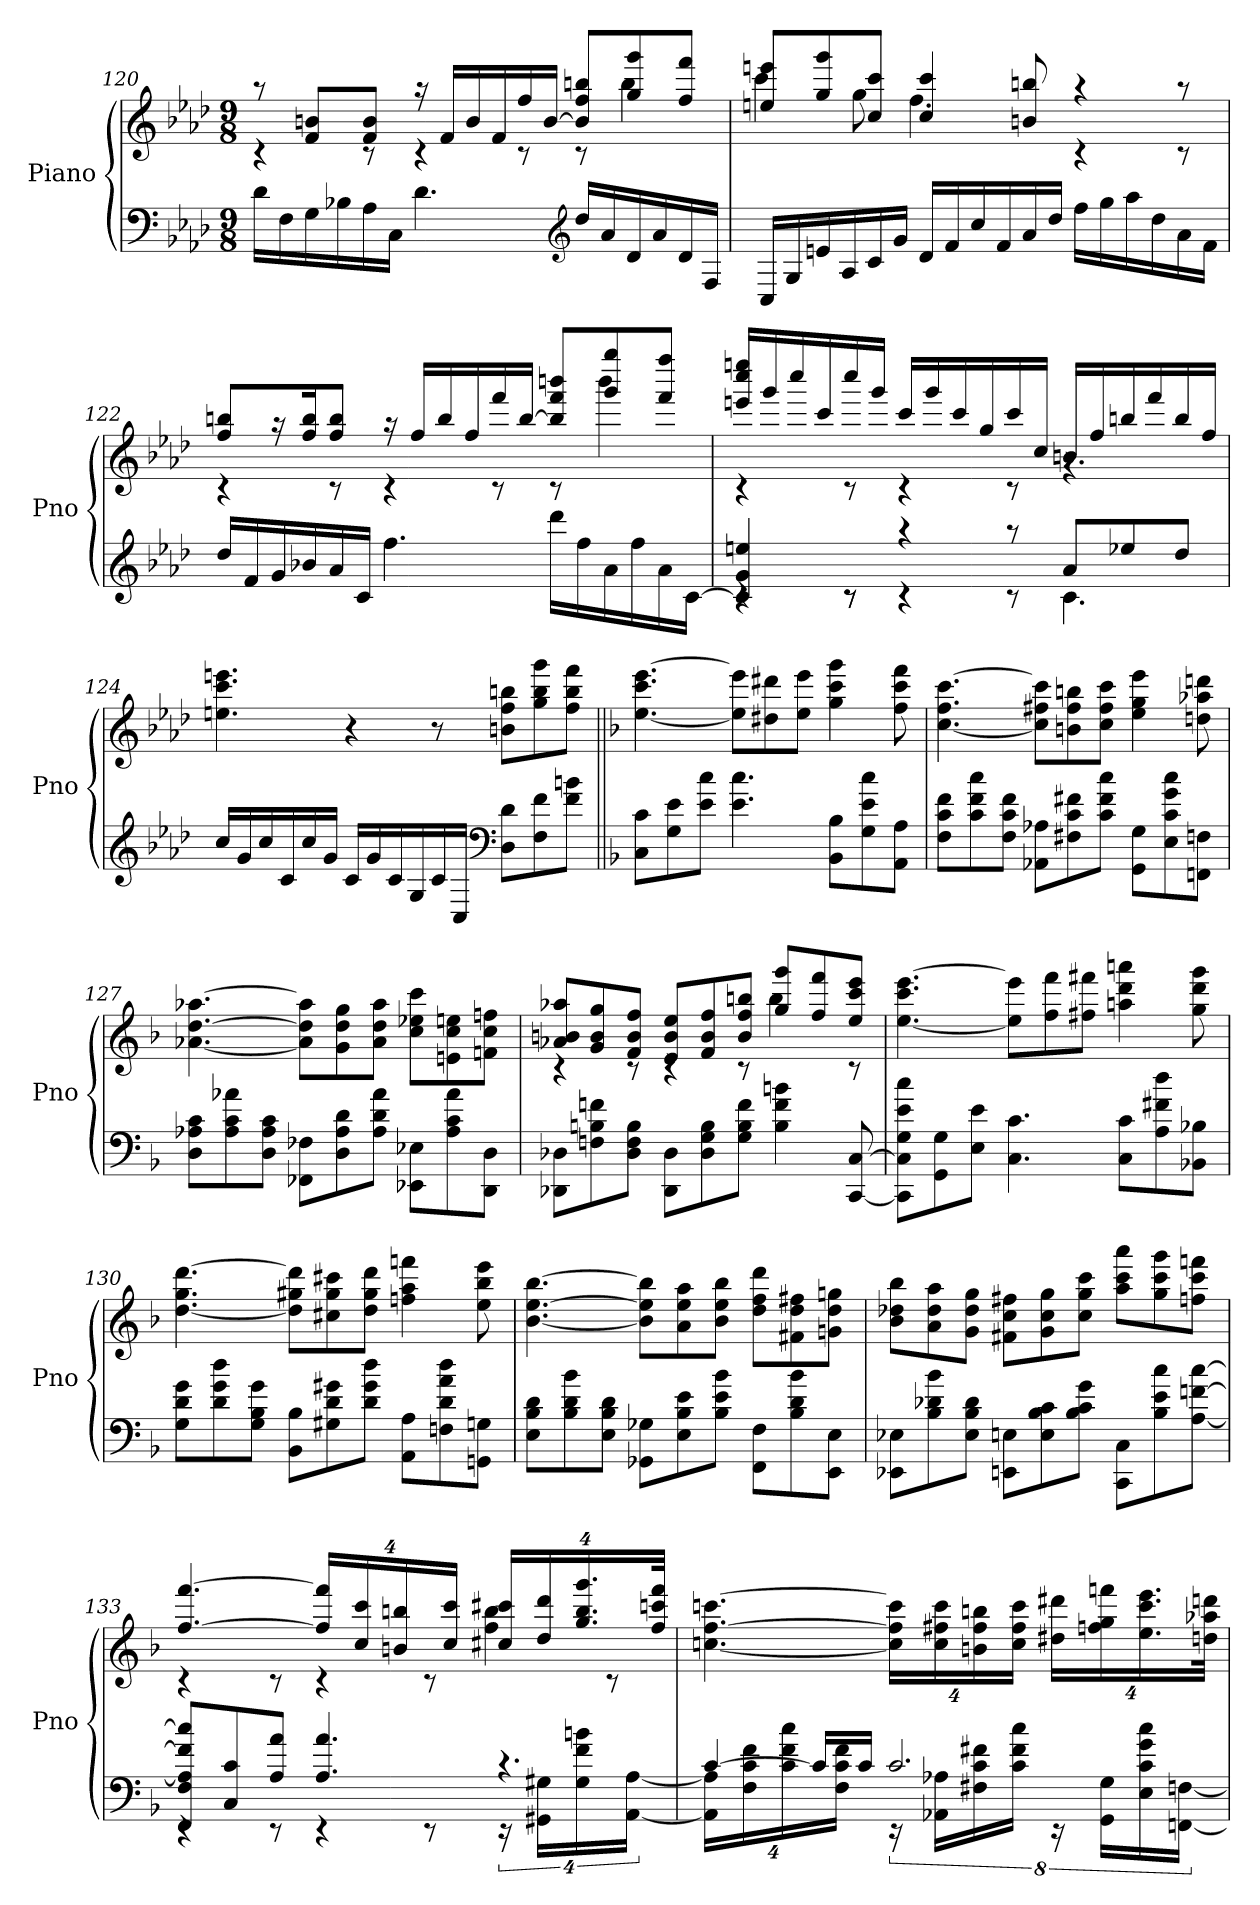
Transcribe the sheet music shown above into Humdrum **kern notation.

**kern	**kern
*part1	*part1
*staff2	*staff1
*I"Piano	*
*I'Pno	*
*clefF4	*clefG2
*k[b-e-a-d-]	*k[b-e-a-d-]
*M9/8	*M9/8
=120	=120
*	*^
16d-LL	8raa	4rc
16F	.	.
16G	8f 8bnL	.
16B-X	.	.
16A-	8f 8bJ	8rc
16CJJ	.	.
4.d-	16raa	4rc
.	16fLL	.
.	16b	.
.	16f	.
.	16ff	8rc
.	[16bJJ	.
*clefG2	*	*
16dd-LL	8b] 8ff 8bbnL	8rc
16a-	.	.
16d-	8gg 8ggg	4bb
16a-	.	.
16d-	8ff 8fffJ	.
16FJJ	.	.
=121	=121	=121
16CLL	8een 8eeenL	4ccc
16G	.	.
16en	8gg 8ggg	.
16A-	.	.
16c	8cc 8cccJ	8gg
16gJJ	.	.
16d-LL	4cc 4ccc	4.ff
16f	.	.
16cc	.	.
16f	.	.
16a-	8bn 8bbn	.
16dd-JJ	.	.
16ffLL	4raa	4rc
16gg	.	.
16aa-	.	.
16dd-	.	.
16a-	8raa	8rc
16fJJ	.	.
=122	=122	=122
16dd-LL	8ff 8bbnL	4rc
16f	.	.
16g	16r	.
16b-X	16ff 16bbK	.
16a-	8ff 8bbJ	8rc
16cJJ	.	.
4.ff	16raa	4rc
.	16ffLL	.
.	16bb	.
.	16ff	.
.	16fff	8rc
.	[16bbJJ	.
16ddd-LL	8bb] 8fff 8bbbnL	8rc
16ff	.	.
16a-	8ggg 8gggg	4bbb
16ff	.	.
16a-	8fff 8ffffJ	.
[16cJJ	.	.
=123	=123	=123
*^	*	*
4c] 4g 4een	4rc	16eeen 16cccc 16eeeenLL	4rc
.	.	16ggg	.
.	.	16cccc	.
.	.	16ccc	.
8rc	8rc	16cccc	8rc
.	.	16gggJJ	.
4raa	4rc	16cccLL	4rc
.	.	16ggg	.
.	.	16ccc	.
.	.	16gg	.
8raa	8rc	16ccc	8rc
.	.	16ccJJ	.
8a-L	4.c	16bnLL	4.rg
.	.	16ff	.
8ee-X	.	16bbn	.
.	.	16fff	.
8dd-J	.	16bb	.
.	.	16ffJJ	.
*v	*v	*	*
*	*v	*v
=124	=124
16ccLL	4.een 4.ccc 4.eeen
16g	.
16cc	.
16c	.
16cc	.
16gJJ	.
16cLL	4r
16g	.
16c	.
16G	.
16c	8r
16CJJ	.
*clefF4	*
8D- 8d-L	8bn 8ff 8bbnL
8F 8f	8gg 8bb 8ggg
8f 8bnJ	8ff 8bb 8fffJ
=125||	=125||
*k[b-]	*k[b-]
8C 8cL	[4.ee 4.ccc [4.eee
8G 8e	.
8e 8ccJ	.
4.e 4.cc	8ee] 8eee]L
.	8dd#X 8ddd#X
.	8ee 8eeeJ
8BB- 8B-L	4gg 4ccc 4ggg
8G 8e 8cc	.
8AA 8AJ	8ff 8ccc 8fff
=126	=126
8F 8c 8fL	[4.cc 4.ff [4.ccc
8c 8f 8cc	.
8F 8c 8fJ	.
8AA-X 8A-XL	8cc] 8ff#X 8ccc]L
8F#X 8c 8f#X	8bn 8ff# 8bbn
8c 8f# 8ccJ	8cc 8ff# 8cccJ
8GG 8GL	4ee 4gg 4eee
8E 8c 8g 8cc	.
8FFn 8FnJ	8ddn 8aa-X 8dddn
=127	=127
8D 8A-X 8cL	[4.a-X [4.dd [4.aa-X
8A- 8c 8a-X	.
8D 8A- 8cJ	.
8FF-X 8F-XL	8a-] 8dd] 8aa-]L
8D 8A- 8d	8g 8dd 8gg
8A- 8d 8a-J	8a- 8dd 8aa-J
8EE-X 8E-XL	8cc 8ee-X 8cccL
8A- 8c 8a-	8en 8cc 8een
8DD 8DJ	8fn 8cc 8ffnJ
=128	=128
*	*^
8DD-X 8D-XL	8a-X 8bn 8aa-XL	4rc
8Fn 8Bn 8fn	8g 8b 8gg	.
8D- 8F 8BJ	8f 8b 8ffJ	8rc
8DD- 8D-L	8e 8b 8eeL	4rc
8D- 8G 8B	8f 8b 8ff	.
8G 8B 8fJ	8b 8ff 8bbnJ	8rc
4B 4f 4bn	8gg 8gggL	4bb
.	8ff 8fff	.
[8CC [8C	8ee 8ccc 8eeeJ	8rc
*	*v	*v
=129	=129
8CC] 8C] 8G 8e 8ccL	[4.ee 4.ccc [4.eee
8GG 8G	.
8E 8eJ	.
4.C 4.c	8ee] 8eee]L
.	8ff 8fff
.	8ff#X 8fff#XJ
8C 8cL	4aan 4ddd 4aaan
8A 8f#X 8dd	.
8BB-X 8B-XJ	8gg 8ddd 8ggg
=130	=130
8G 8d 8gL	[4.dd 4.gg [4.ddd
8d 8g 8dd	.
8G 8B- 8gJ	.
8BB- 8B-L	8dd] 8gg#X 8ddd]L
8G#X 8d 8g#X	8cc#X 8gg# 8ccc#X
8d 8g# 8ddJ	8dd 8gg# 8dddJ
8AA 8AL	4ffn 4aa 4fffn
8Fn 8d 8a 8dd	.
8GGn 8GnJ	8ee 8bb- 8eee
=131	=131
8E 8B- 8dL	[4.b- [4.ee [4.bb-
8B- 8d 8b-	.
8E 8B- 8dJ	.
8GG-X 8G-XL	8b-] 8ee] 8bb-]L
8E 8B- 8e	8a 8ee 8aa
8B- 8e 8b-J	8b- 8ee 8bb-J
8FF 8FL	8dd 8ff 8dddL
8B- 8d 8b-	8f#X 8dd 8ff#X
8EE 8EJ	8gn 8dd 8ggnJ
=132	=132
8EE-X 8E-XL	8b- 8dd-X 8bb-L
8B- 8d-X 8b-	8a 8dd- 8aa
8E- 8B- 8d-J	8g 8dd- 8ggJ
8EEn 8EnL	8f#X 8cc 8ff#XL
8E 8B- 8c	8g 8cc 8gg
8B- 8c 8gJ	8cc 8gg 8cccJ
8CC 8CL	8aa 8ccc 8aaaL
8B- 8e 8cc	8gg 8ccc 8ggg
[8A [8fn [8ccJ	8ffn 8ccc 8fffnJ
=133	=133
*^	*^
8FF 8F 8A] 8f] 8cc]L	4rEE	[4.ff [4.fff	4rc
8C 8c	.	.	.
8A 8aJ	8rEE	.	8rc
4.A 4.a	4rEE	32%3ff] 32%3fff]LL	4rc
.	.	32%3cc 32%3ccc	.
.	.	32%3bn 32%3bbn	.
.	8rEE	.	8rc
.	.	32%3cc 32%3cccJJ	.
4.rc	32%3rEE	32%3cc#X 32%3ccc#XLL	4ff 4bb
.	32%3GG#X 32%3G#XLL	32%3dd 32%3ddd	.
.	32%3G# 32%3f 32%3bn	32%3.gg 32%3.bb 32%3.ggg	.
.	.	.	8rc
.	[32%3AA [32%3AJJ	.	.
.	.	64%3ff 64%3cccn 64%3fffJJk	.
*	*	*v	*v
=134	=134	=134
[4c	32%3AA] 32%3A]LL	[4.ccn [4.ff [4.cccn
.	32%3F 32%3c 32%3f	.
.	32%3c 32%3f 32%3cc	.
16cLL]	.	.
.	32%3F 32%3c 32%3fJJ	.
16cJJ	.	.
2.c	32%3rEE	32%3cc] 32%3ff] 32%3ccc]LL
.	32%3AA-X 32%3A-XLL	32%3cc 32%3ff#X 32%3ccc
.	32%3F#X 32%3c 32%3f#X	32%3bn 32%3ff# 32%3bbn
.	32%3c 32%3f# 32%3ccJJ	32%3cc 32%3ff# 32%3cccJJ
.	32%3rEE	32%3dd#X 32%3ddd#XLL
.	32%3GG 32%3GLL	32%3ffn 32%3gg 32%3fffn
.	32%3E 32%3c 32%3g 32%3cc	32%3.ee 32%3.ccc 32%3.eee
.	[32%3FFn [32%3FnJJ	.
.	.	64%3ddn 64%3aa-X 64%3dddnJJk
*v	*v	*
=	=
*-	*-
